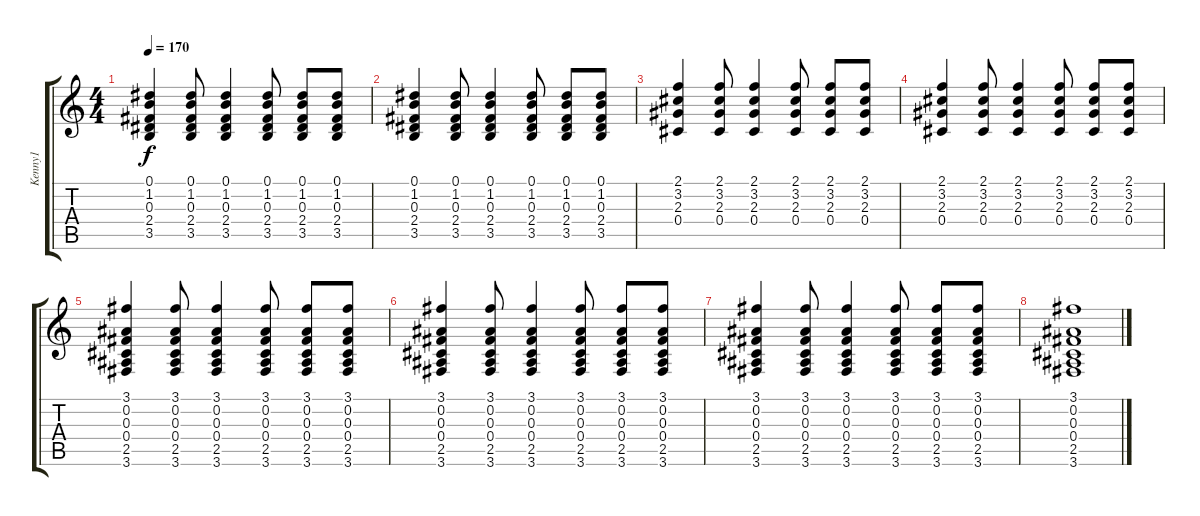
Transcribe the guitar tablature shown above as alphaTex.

\track ("Kenny1" "Kenny1") {instrument distortionguitar}
\staff {score tabs}
\tuning (Eb4 Bb3 Gb3 Db3 Ab2 Eb2) {hide}
\ts (4 4)
\tempo 170
\clef g2
\ks c
(0.1 1.2 0.3 2.4 3.5).4{dy f} (0.1 1.2 0.3 2.4 3.5).8 (0.1 1.2 0.3 2.4 3.5).4 (0.1 1.2 0.3 2.4 3.5).8 (0.1 1.2 0.3 2.4 3.5).8 (0.1 1.2 0.3 2.4 3.5).8 |
(0.1 1.2 0.3 2.4 3.5).4 (0.1 1.2 0.3 2.4 3.5).8 (0.1 1.2 0.3 2.4 3.5).4 (0.1 1.2 0.3 2.4 3.5).8 (0.1 1.2 0.3 2.4 3.5).8 (0.1 1.2 0.3 2.4 3.5).8 |
(2.1 3.2 2.3 0.4).4 (2.1 3.2 2.3 0.4).8 (2.1 3.2 2.3 0.4).4 (2.1 3.2 2.3 0.4).8 (2.1 3.2 2.3 0.4).8 (2.1 3.2 2.3 0.4).8 |
(2.1 3.2 2.3 0.4).4 (2.1 3.2 2.3 0.4).8 (2.1 3.2 2.3 0.4).4 (2.1 3.2 2.3 0.4).8 (2.1 3.2 2.3 0.4).8 (2.1 3.2 2.3 0.4).8 |
(3.1 0.2 0.3 0.4 2.5 3.6).4 (3.1 0.2 0.3 0.4 2.5 3.6).8 (3.1 0.2 0.3 0.4 2.5 3.6).4 (3.1 0.2 0.3 0.4 2.5 3.6).8 (3.1 0.2 0.3 0.4 2.5 3.6).8 (3.1 0.2 0.3 0.4 2.5 3.6).8 |
(3.1 0.2 0.3 0.4 2.5 3.6).4 (3.1 0.2 0.3 0.4 2.5 3.6).8 (3.1 0.2 0.3 0.4 2.5 3.6).4 (3.1 0.2 0.3 0.4 2.5 3.6).8 (3.1 0.2 0.3 0.4 2.5 3.6).8 (3.1 0.2 0.3 0.4 2.5 3.6).8 |
(3.1 0.2 0.3 0.4 2.5 3.6).4 (3.1 0.2 0.3 0.4 2.5 3.6).8 (3.1 0.2 0.3 0.4 2.5 3.6).4 (3.1 0.2 0.3 0.4 2.5 3.6).8 (3.1 0.2 0.3 0.4 2.5 3.6).8 (3.1 0.2 0.3 0.4 2.5 3.6).8 |
(3.1 0.2 0.3 0.4 2.5 3.6).1
